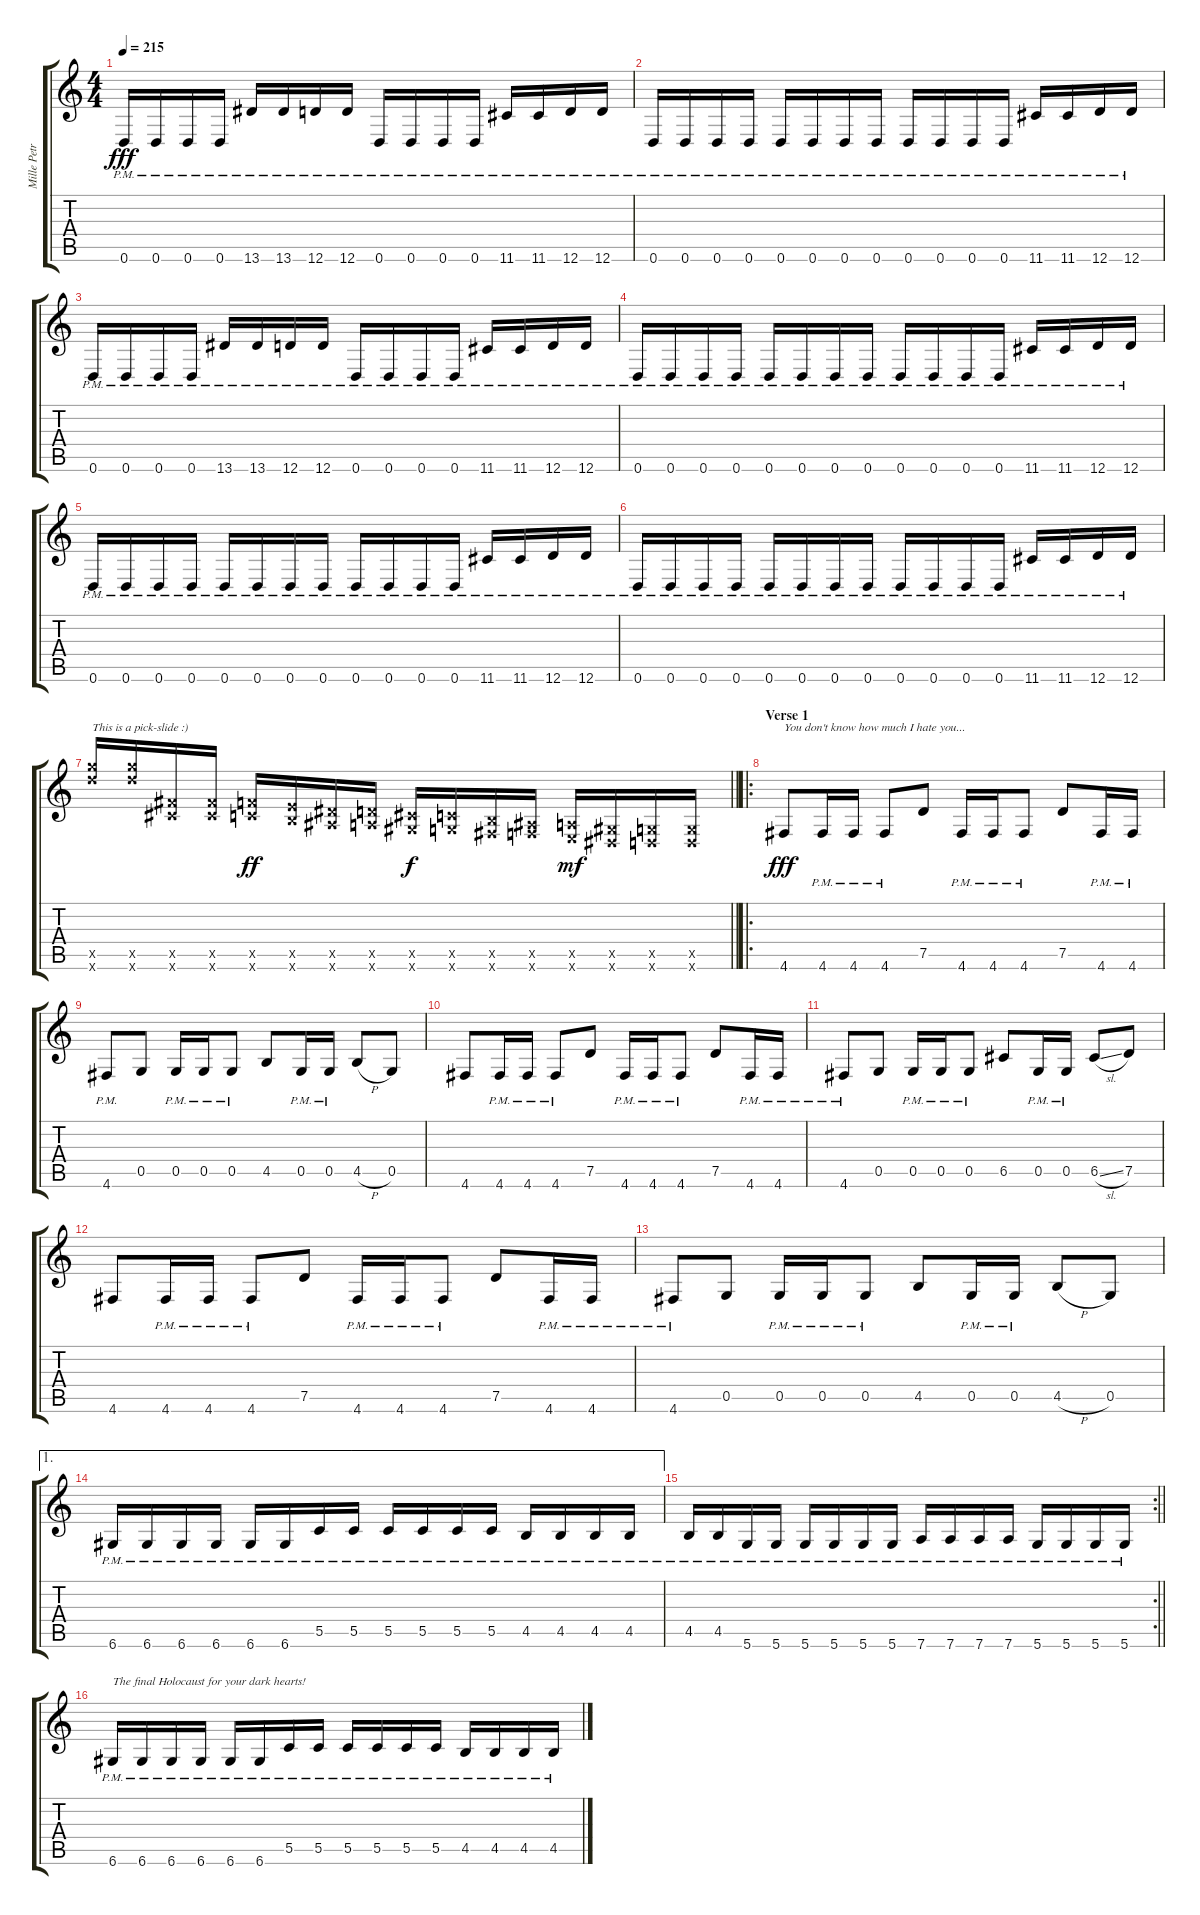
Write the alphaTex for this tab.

\track ("Mille Petrozza" "Mille Petr") {instrument distortionguitar}
\staff {score tabs}
\tuning (D4 A3 F3 C3 G2 D2) {hide}
\ts (4 4)
\tempo 215
\clef g2
\ks c
0.6{pm}.16{dy fff} 0.6{pm}.16 0.6{pm}.16 0.6{pm}.16 13.6{pm}.16 13.6{pm}.16 12.6{pm}.16 12.6{pm}.16 0.6{pm}.16 0.6{pm}.16 0.6{pm}.16 0.6{pm}.16 11.6{pm}.16 11.6{pm}.16 12.6{pm}.16 12.6{pm}.16 |
0.6{pm}.16 0.6{pm}.16 0.6{pm}.16 0.6{pm}.16 0.6{pm}.16 0.6{pm}.16 0.6{pm}.16 0.6{pm}.16 0.6{pm}.16 0.6{pm}.16 0.6{pm}.16 0.6{pm}.16 11.6{pm}.16 11.6{pm}.16 12.6{pm}.16 12.6{pm}.16 |
0.6{pm}.16 0.6{pm}.16 0.6{pm}.16 0.6{pm}.16 13.6{pm}.16 13.6{pm}.16 12.6{pm}.16 12.6{pm}.16 0.6{pm}.16 0.6{pm}.16 0.6{pm}.16 0.6{pm}.16 11.6{pm}.16 11.6{pm}.16 12.6{pm}.16 12.6{pm}.16 |
0.6{pm}.16 0.6{pm}.16 0.6{pm}.16 0.6{pm}.16 0.6{pm}.16 0.6{pm}.16 0.6{pm}.16 0.6{pm}.16 0.6{pm}.16 0.6{pm}.16 0.6{pm}.16 0.6{pm}.16 11.6{pm}.16 11.6{pm}.16 12.6{pm}.16 12.6{pm}.16 |
0.6{pm}.16 0.6{pm}.16 0.6{pm}.16 0.6{pm}.16 0.6{pm}.16 0.6{pm}.16 0.6{pm}.16 0.6{pm}.16 0.6{pm}.16 0.6{pm}.16 0.6{pm}.16 0.6{pm}.16 11.6{pm}.16 11.6{pm}.16 12.6{pm}.16 12.6{pm}.16 |
0.6{pm}.16 0.6{pm}.16 0.6{pm}.16 0.6{pm}.16 0.6{pm}.16 0.6{pm}.16 0.6{pm}.16 0.6{pm}.16 0.6{pm}.16 0.6{pm}.16 0.6{pm}.16 0.6{pm}.16 11.6{pm}.16 11.6{pm}.16 12.6{pm}.16 12.6{pm}.16 |
\barLineRight lightlight
(24.5{x} 24.6{x}).16{txt "This is a pick-slide :)" instrument guitarharmonics} (24.5{x} 24.6{x}).16 (11.5{x} 11.6{x}).16 (11.5{x} 11.6{x}).16 (10.5{x} 10.6{x}).16{dy ff} (9.5{x} 9.6{x}).16 (8.5{x} 8.6{x}).16 (7.5{x} 7.6{x}).16 (6.5{x} 6.6{x}).16{dy f} (5.5{x} 5.6{x}).16 (4.5{x} 4.6{x}).16 (3.5{x} 3.6{x}).16 (2.5{x} 2.6{x}).16{dy mf} (1.5{x} 1.6{x}).16 (0.5{x} 0.6{x}).16 (0.5{x} 0.6{x}).16 |
\ro
\section ("" "Verse 1")
4.6.8{txt "You don't know how much I hate you..." dy fff volume 16 instrument distortionguitar} 4.6{pm}.16 4.6{pm}.16 4.6{pm}.8 7.5.8 4.6{pm}.16 4.6{pm}.16 4.6{pm}.8 7.5.8 4.6{pm}.16 4.6{pm}.16 |
4.6{pm}.8 0.5.8 0.5{pm}.16 0.5{pm}.16 0.5{pm}.8 4.5.8 0.5{pm}.16 0.5{pm}.16 4.5{h}.8 0.5.8 |
4.6.8 4.6{pm}.16 4.6{pm}.16 4.6{pm}.8 7.5.8 4.6{pm}.16 4.6{pm}.16 4.6{pm}.8 7.5.8 4.6{pm}.16 4.6{pm}.16 |
4.6{pm}.8 0.5.8 0.5{pm}.16 0.5{pm}.16 0.5{pm}.8 6.5.8 0.5{pm}.16 0.5{pm}.16 6.5{sl}.8 7.5.8 |
4.6.8 4.6{pm}.16 4.6{pm}.16 4.6{pm}.8 7.5.8 4.6{pm}.16 4.6{pm}.16 4.6{pm}.8 7.5.8 4.6{pm}.16 4.6{pm}.16 |
4.6{pm}.8 0.5.8 0.5{pm}.16 0.5{pm}.16 0.5{pm}.8 4.5.8 0.5{pm}.16 0.5{pm}.16 4.5{h}.8 0.5.8 |
\ae 1
6.6{pm}.16 6.6{pm}.16 6.6{pm}.16 6.6{pm}.16 6.6{pm}.16 6.6{pm}.16 5.5{pm}.16 5.5{pm}.16 5.5{pm}.16 5.5{pm}.16 5.5{pm}.16 5.5{pm}.16 4.5{pm}.16 4.5{pm}.16 4.5{pm}.16 4.5{pm}.16 |
\rc 2
\barLineRight lightlight
4.5{pm}.16 4.5{pm}.16 5.6{pm}.16 5.6{pm}.16 5.6{pm}.16 5.6{pm}.16 5.6{pm}.16 5.6{pm}.16 7.6{pm}.16 7.6{pm}.16 7.6{pm}.16 7.6{pm}.16 5.6{pm}.16 5.6{pm}.16 5.6{pm}.16 5.6{pm}.16 |
6.6{pm}.16{txt "The final Holocaust for your dark hearts!"} 6.6{pm}.16 6.6{pm}.16 6.6{pm}.16 6.6{pm}.16 6.6{pm}.16 5.5{pm}.16 5.5{pm}.16 5.5{pm}.16 5.5{pm}.16 5.5{pm}.16 5.5{pm}.16 4.5{pm}.16 4.5{pm}.16 4.5{pm}.16 4.5{pm}.16
